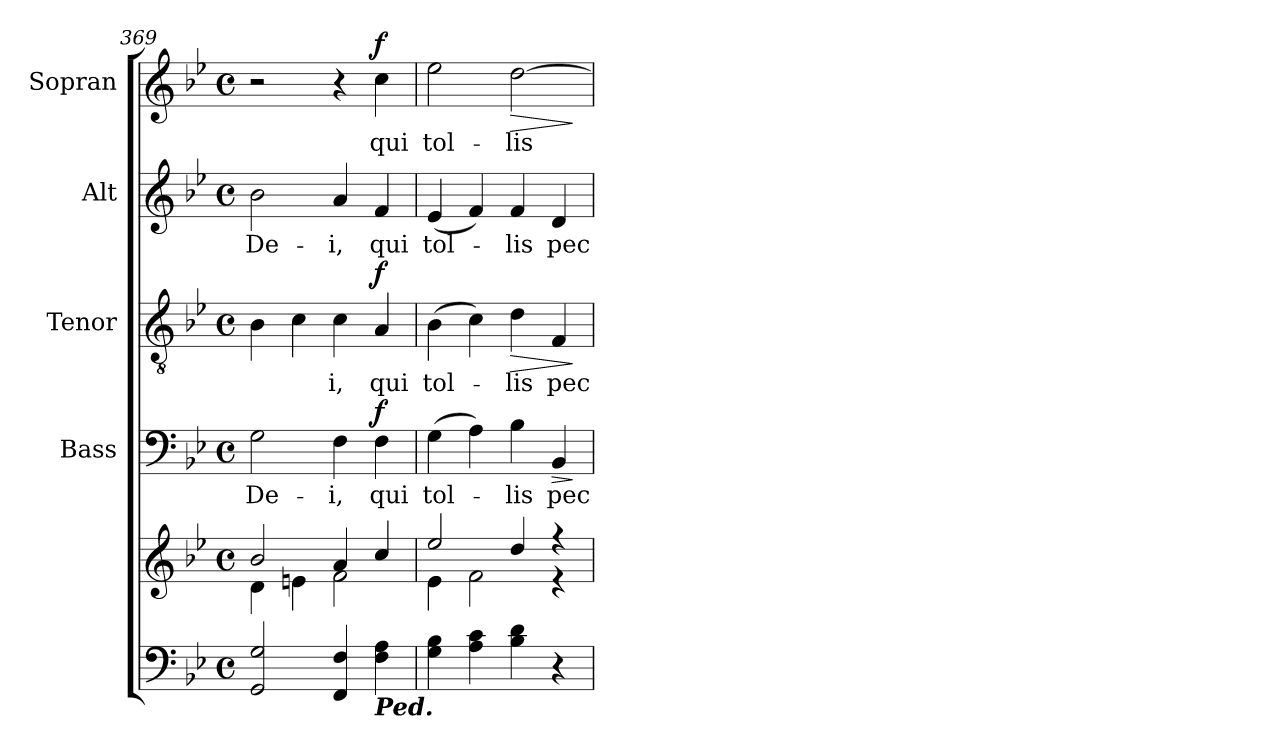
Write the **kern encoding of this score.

**kern	**kern	**kern	**text	**dynam	**kern	**text	**dynam	**kern	**text	**kern	**text	**dynam
*part5	*part5	*part4	*part4	*part4	*part3	*part3	*part3	*part2	*part2	*part1	*part1	*part1
*staff6	*staff5	*staff4	*staff4	*staff4	*staff3	*staff3	*staff3	*staff2	*staff2	*staff1	*staff1	*staff1
*	*	*I"Bass	*	*	*I"Tenor	*	*	*I"Alt	*	*I"Sopran	*	*
*	*	*I'B.	*	*	*I'T.	*	*	*I'A.	*	*I'S.	*	*
*clefF4	*clefG2	*clefF4	*	*	*clefGv2	*	*	*clefG2	*	*clefG2	*	*
*k[b-e-]	*k[b-e-]	*k[b-e-]	*	*	*k[b-e-]	*	*	*k[b-e-]	*	*k[b-e-]	*	*
*B-:	*B-:	*B-:	*	*	*B-:	*	*	*B-:	*	*B-:	*	*
*M4/4	*M4/4	*M4/4	*	*	*M4/4	*	*	*M4/4	*	*M4/4	*	*
*met(c)	*met(c)	*met(c)	*	*	*met(c)	*	*	*met(c)	*	*met(c)	*	*
=369	=369	=369	=369	=369	=369	=369	=369	=369	=369	=369	=369	=369
*	*^	*	*	*	*	*	*	*	*	*	*	*
!	!	!	!	!LO:LY:b	!	!	!	!	!	!LO:LY:b	!	!	!
2GG/ 2G/	2b-/	4d\	2G\	De-	.	4B-\	.	.	2b-\	De-	2r	.	.
.	.	4en\	.	.	.	4c\	.	.	.	.	.	.	.
!	!	!	!	!LO:LY:b	!	!	!LO:LY:b	!	!	!LO:LY:b	!	!	!
4FF/ 4F/	4a/	2f\	4F\	-i,	.	4c\	-i,	.	4a/	-i,	4r	.	.
!LO:TX:b:Bi:t=Ped.	!	!	!	!	!	!	!	!	!	!	!	!	!
!	!	!	!	!LO:LY:b	!LO:DY:a	!	!LO:LY:b	!LO:DY:a	!	!LO:LY:b	!	!LO:LY:b	!LO:DY:a
4F\ 4A\	4cc/	.	4F\	qui	f	4A/	qui	f	4f/	qui	4cc\	qui	f
=370	=370	=370	=370	=370	=370	=370	=370	=370	=370	=370	=370	=370	=370
!	!	!	!	!LO:LY:b	!	!	!LO:LY:b	!	!	!LO:LY:b	!	!LO:LY:b	!
4G\ 4B-\	2ee-/	4e-\	(>4G\	tol-	.	(>4B-\	tol-	.	(<4e-/	tol-	2ee-\	tol-	.
4A\ 4c\	.	2f\	4A\)	.	.	4c\)	.	.	4f/)	.	.	.	.
!	!	!	!	!LO:LY:b	!	!	!LO:LY:b	!LO:HP:b	!	!LO:LY:b	!	!LO:LY:b	!LO:HP:b
4B-\ 4d\	4dd/	.	4B-\	-lis	.	4d\	-lis	>	4f/	-lis	[2dd\	-lis	>
!	!	!	!	!LO:LY:b	!LO:HP:b	!	!LO:LY:b	!	!	!LO:LY:b	!	!	!
4r	4r	4r	4BB-/	pec-	>	4F/	pec-	.	4d/	pec-	.	.	.
*	*v	*v	*	*	*	*	*	*	*	*	*	*	*
.	.	.	.	]	.	.	]	.	.	.	.	]
=	=	=	=	=	=	=	=	=	=	=	=	=
*-	*-	*-	*-	*-	*-	*-	*-	*-	*-	*-	*-	*-
